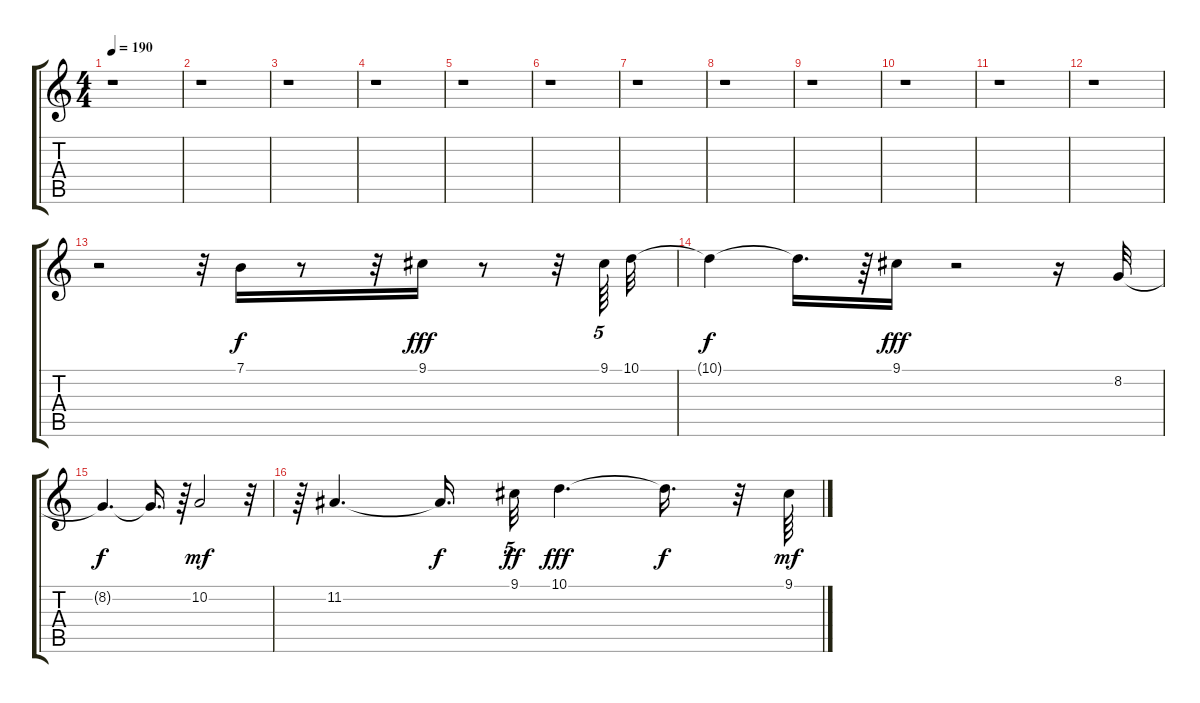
\track "" {instrument trumpet}
\staff {score tabs}
\tuning (E4 B3 G3 D3 A2 E2) {hide}
\ts (4 4)
\tempo 190
\clef g2
\ks c
r.1{dy f} |
r.1 |
r.1 |
r.1 |
r.1 |
r.1 |
r.1 |
r.1 |
r.1 |
r.1 |
r.1 |
r.1 |
r.2 r.32{tu (3 2)} 7.1.16 r.8 r.32 9.1.16{dy fff} r.8 r.32 9.1.64{tu (5 4)} 10.1.32 |
10.1{t}.4{dy f} 10.1{t}.16{d} r.64 9.1.16{dy fff} r.2 r.16 8.2.32 |
8.2{t}.4{d dy f} 8.2{t}.16{d} r.64 10.2.2{dy mf} r.32 |
r.64 11.2.4{d} 11.2{t}.16{d dy f} 9.1.32{tu (5 4) dy ff} 10.1.4{d dy fff} 10.1{t}.16{d dy f} r.32 9.1.64{dy mf}
